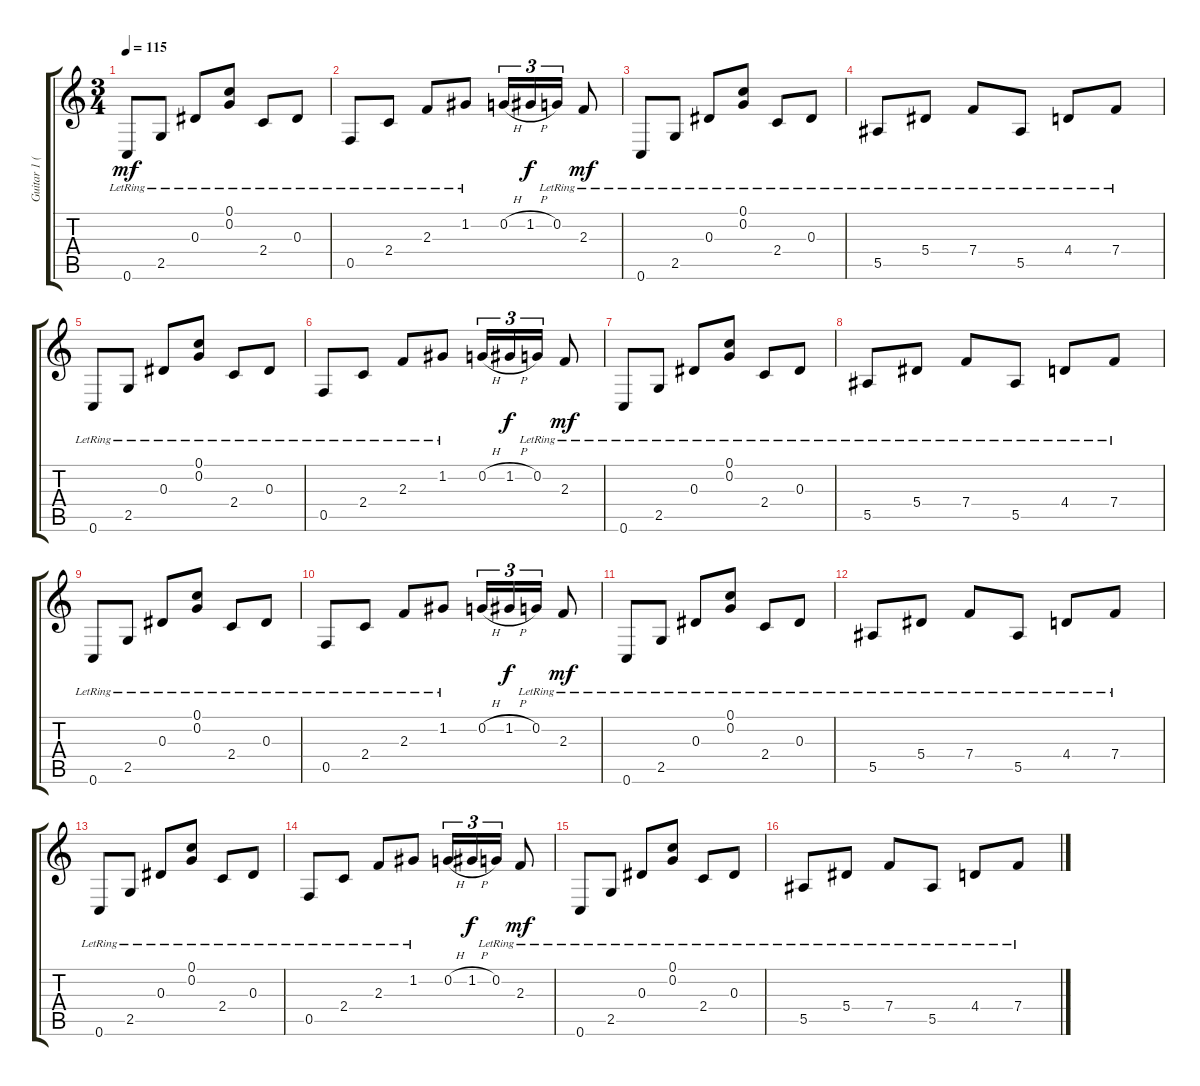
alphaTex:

\track ("Guitar 1 (Clean)" "Guitar 1 (") {instrument acousticguitarsteel}
\staff {score tabs}
\tuning (C4 G3 Eb3 Bb2 F2 C2) {hide}
\ts (3 4)
\tempo 115
\clef g2
\ks c
0.6{lr}.8{dy mf instrument acousticguitarsteel} 2.5{lr}.8 0.3{lr}.8 (0.1{lr} 0.2{lr}).8 2.4{lr}.8 0.3{lr}.8 |
0.5{lr}.8 2.4{lr}.8 2.3{lr}.8 1.2{lr}.8 0.2{h}.16{tu (3 2)} 1.2{h}.16{tu (3 2) dy f} 0.2{lr}.16{tu (3 2)} 2.3{lr}.8{dy mf} |
0.6{lr}.8 2.5{lr}.8 0.3{lr}.8 (0.1{lr} 0.2{lr}).8 2.4{lr}.8 0.3{lr}.8 |
5.5{lr}.8 5.4{lr}.8 7.4{lr}.8 5.5{lr}.8 4.4{lr}.8 7.4{lr}.8 |
0.6{lr}.8 2.5{lr}.8 0.3{lr}.8 (0.1{lr} 0.2{lr}).8 2.4{lr}.8 0.3{lr}.8 |
0.5{lr}.8 2.4{lr}.8 2.3{lr}.8 1.2{lr}.8 0.2{h}.16{tu (3 2)} 1.2{h}.16{tu (3 2) dy f} 0.2{lr}.16{tu (3 2)} 2.3{lr}.8{dy mf} |
0.6{lr}.8 2.5{lr}.8 0.3{lr}.8 (0.1{lr} 0.2{lr}).8 2.4{lr}.8 0.3{lr}.8 |
5.5{lr}.8 5.4{lr}.8 7.4{lr}.8 5.5{lr}.8 4.4{lr}.8 7.4{lr}.8 |
0.6{lr}.8 2.5{lr}.8 0.3{lr}.8 (0.1{lr} 0.2{lr}).8 2.4{lr}.8 0.3{lr}.8 |
0.5{lr}.8 2.4{lr}.8 2.3{lr}.8 1.2{lr}.8 0.2{h}.16{tu (3 2)} 1.2{h}.16{tu (3 2) dy f} 0.2{lr}.16{tu (3 2)} 2.3{lr}.8{dy mf} |
0.6{lr}.8 2.5{lr}.8 0.3{lr}.8 (0.1{lr} 0.2{lr}).8 2.4{lr}.8 0.3{lr}.8 |
5.5{lr}.8 5.4{lr}.8 7.4{lr}.8 5.5{lr}.8 4.4{lr}.8 7.4{lr}.8 |
0.6{lr}.8 2.5{lr}.8 0.3{lr}.8 (0.1{lr} 0.2{lr}).8 2.4{lr}.8 0.3{lr}.8 |
0.5{lr}.8 2.4{lr}.8 2.3{lr}.8 1.2{lr}.8 0.2{h}.16{tu (3 2)} 1.2{h}.16{tu (3 2) dy f} 0.2{lr}.16{tu (3 2)} 2.3{lr}.8{dy mf} |
0.6{lr}.8 2.5{lr}.8 0.3{lr}.8 (0.1{lr} 0.2{lr}).8 2.4{lr}.8 0.3{lr}.8 |
5.5{lr}.8 5.4{lr}.8 7.4{lr}.8 5.5{lr}.8 4.4{lr}.8 7.4{lr}.8
